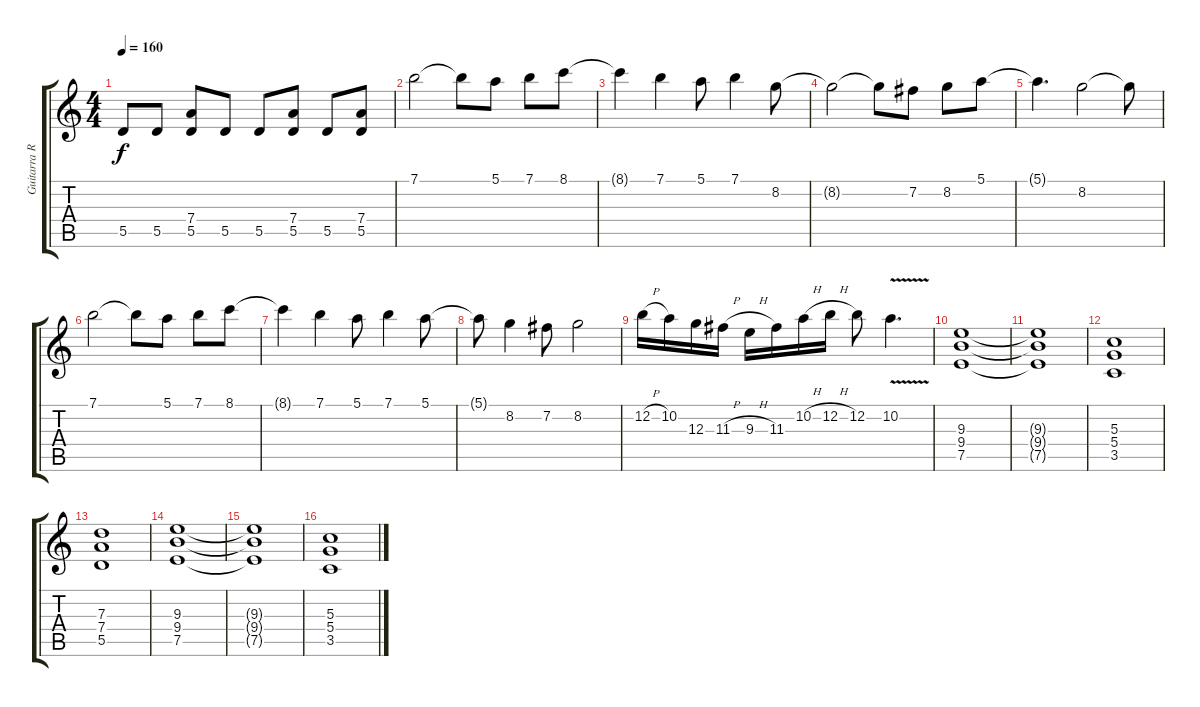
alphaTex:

\track ("Guitarra Ritmica" "Guitarra R") {instrument distortionguitar}
\staff {score tabs}
\tuning (E4 B3 G3 D3 A2 E2) {hide}
\ts (4 4)
\tempo 160
\clef g2
\ks c
5.5.8{dy f} 5.5.8 (7.4 5.5).8 5.5.8 5.5.8 (7.4 5.5).8 5.5.8 (7.4 5.5).8 |
7.1.2{volume 12} 7.1{t}.8 5.1.8 7.1.8 8.1.8 |
8.1{t}.4 7.1.4 5.1.8 7.1.4 8.2.8 |
8.2{t}.2 8.2{t}.8 7.2.8 8.2.8 5.1.8 |
5.1{t}.4{d} 8.2.2 8.2{t}.8 |
7.1.2{volume 10 balance 8} 7.1{t}.8 5.1.8 7.1.8 8.1.8 |
8.1{t}.4 7.1.4 5.1.8 7.1.4 5.1.8 |
5.1{t}.8 8.2.4 7.2.8 8.2.2 |
12.2{h}.16 10.2.16 12.3.16 11.3{h}.16 9.3{h}.16 11.3.16 10.2{h}.16 12.2{h}.16 12.2.8 10.2{v}.4{d} |
(9.3 9.4 7.5).1{volume 13 balance 8 instrument overdrivenguitar} |
(9.3{t} 9.4{t} 7.5{t}).1{volume 11} |
(5.3 5.4 3.5).1{volume 13} |
(7.3 7.4 5.5).1 |
(9.3 9.4 7.5).1{volume 13 balance 8 instrument overdrivenguitar} |
(9.3{t} 9.4{t} 7.5{t}).1{volume 11} |
(5.3 5.4 3.5).1{volume 13}
